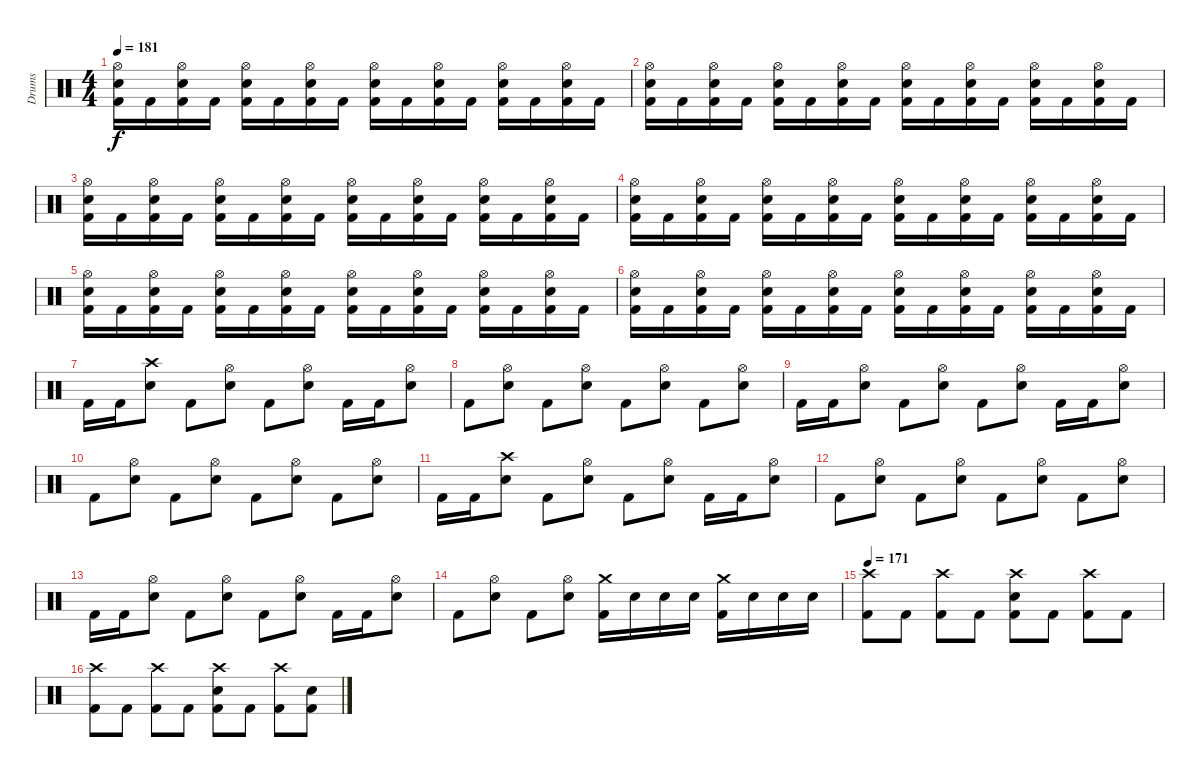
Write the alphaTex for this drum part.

\track ("Drums" "Drums") {instrument percussion}
\staff {score}
\articulation defaults
\ts (4 4)
\tempo 181
\clef neutral
\ks c
("Hi-Hat (open)" "Electric Snare (hit)" "Kick (hit) 2").16{dy f} "Kick (hit) 2".16 ("Hi-Hat (open)" "Electric Snare (hit)" "Kick (hit) 2").16 "Kick (hit) 2".16 ("Hi-Hat (open)" "Electric Snare (hit)" "Kick (hit) 2").16 "Kick (hit) 2".16 ("Hi-Hat (open)" "Electric Snare (hit)" "Kick (hit) 2").16 "Kick (hit) 2".16 ("Hi-Hat (open)" "Electric Snare (hit)" "Kick (hit) 2").16 "Kick (hit) 2".16 ("Hi-Hat (open)" "Electric Snare (hit)" "Kick (hit) 2").16 "Kick (hit) 2".16 ("Hi-Hat (open)" "Electric Snare (hit)" "Kick (hit) 2").16 "Kick (hit) 2".16 ("Hi-Hat (open)" "Electric Snare (hit)" "Kick (hit) 2").16 "Kick (hit) 2".16 |
("Hi-Hat (open)" "Electric Snare (hit)" "Kick (hit) 2").16 "Kick (hit) 2".16 ("Hi-Hat (open)" "Electric Snare (hit)" "Kick (hit) 2").16 "Kick (hit) 2".16 ("Hi-Hat (open)" "Electric Snare (hit)" "Kick (hit) 2").16 "Kick (hit) 2".16 ("Hi-Hat (open)" "Electric Snare (hit)" "Kick (hit) 2").16 "Kick (hit) 2".16 ("Hi-Hat (open)" "Electric Snare (hit)" "Kick (hit) 2").16 "Kick (hit) 2".16 ("Hi-Hat (open)" "Electric Snare (hit)" "Kick (hit) 2").16 "Kick (hit) 2".16 ("Hi-Hat (open)" "Electric Snare (hit)" "Kick (hit) 2").16 "Kick (hit) 2".16 ("Hi-Hat (open)" "Electric Snare (hit)" "Kick (hit) 2").16 "Kick (hit) 2".16 |
("Hi-Hat (open)" "Electric Snare (hit)" "Kick (hit) 2").16 "Kick (hit) 2".16 ("Hi-Hat (open)" "Electric Snare (hit)" "Kick (hit) 2").16 "Kick (hit) 2".16 ("Hi-Hat (open)" "Electric Snare (hit)" "Kick (hit) 2").16 "Kick (hit) 2".16 ("Hi-Hat (open)" "Electric Snare (hit)" "Kick (hit) 2").16 "Kick (hit) 2".16 ("Hi-Hat (open)" "Electric Snare (hit)" "Kick (hit) 2").16 "Kick (hit) 2".16 ("Hi-Hat (open)" "Electric Snare (hit)" "Kick (hit) 2").16 "Kick (hit) 2".16 ("Hi-Hat (open)" "Electric Snare (hit)" "Kick (hit) 2").16 "Kick (hit) 2".16 ("Hi-Hat (open)" "Electric Snare (hit)" "Kick (hit) 2").16 "Kick (hit) 2".16 |
("Hi-Hat (open)" "Electric Snare (hit)" "Kick (hit) 2").16 "Kick (hit) 2".16 ("Hi-Hat (open)" "Electric Snare (hit)" "Kick (hit) 2").16 "Kick (hit) 2".16 ("Hi-Hat (open)" "Electric Snare (hit)" "Kick (hit) 2").16 "Kick (hit) 2".16 ("Hi-Hat (open)" "Electric Snare (hit)" "Kick (hit) 2").16 "Kick (hit) 2".16 ("Hi-Hat (open)" "Electric Snare (hit)" "Kick (hit) 2").16 "Kick (hit) 2".16 ("Hi-Hat (open)" "Electric Snare (hit)" "Kick (hit) 2").16 "Kick (hit) 2".16 ("Hi-Hat (open)" "Electric Snare (hit)" "Kick (hit) 2").16 "Kick (hit) 2".16 ("Hi-Hat (open)" "Electric Snare (hit)" "Kick (hit) 2").16 "Kick (hit) 2".16 |
("Hi-Hat (open)" "Electric Snare (hit)" "Kick (hit) 2").16 "Kick (hit) 2".16 ("Hi-Hat (open)" "Electric Snare (hit)" "Kick (hit) 2").16 "Kick (hit) 2".16 ("Hi-Hat (open)" "Electric Snare (hit)" "Kick (hit) 2").16 "Kick (hit) 2".16 ("Hi-Hat (open)" "Electric Snare (hit)" "Kick (hit) 2").16 "Kick (hit) 2".16 ("Hi-Hat (open)" "Electric Snare (hit)" "Kick (hit) 2").16 "Kick (hit) 2".16 ("Hi-Hat (open)" "Electric Snare (hit)" "Kick (hit) 2").16 "Kick (hit) 2".16 ("Hi-Hat (open)" "Electric Snare (hit)" "Kick (hit) 2").16 "Kick (hit) 2".16 ("Hi-Hat (open)" "Electric Snare (hit)" "Kick (hit) 2").16 "Kick (hit) 2".16 |
("Hi-Hat (open)" "Electric Snare (hit)" "Kick (hit) 2").16 "Kick (hit) 2".16 ("Hi-Hat (open)" "Electric Snare (hit)" "Kick (hit) 2").16 "Kick (hit) 2".16 ("Hi-Hat (open)" "Electric Snare (hit)" "Kick (hit) 2").16 "Kick (hit) 2".16 ("Hi-Hat (open)" "Electric Snare (hit)" "Kick (hit) 2").16 "Kick (hit) 2".16 ("Hi-Hat (open)" "Electric Snare (hit)" "Kick (hit) 2").16 "Kick (hit) 2".16 ("Hi-Hat (open)" "Electric Snare (hit)" "Kick (hit) 2").16 "Kick (hit) 2".16 ("Hi-Hat (open)" "Electric Snare (hit)" "Kick (hit) 2").16 "Kick (hit) 2".16 ("Hi-Hat (open)" "Electric Snare (hit)" "Kick (hit) 2").16 "Kick (hit) 2".16 |
"Kick (hit) 2".16 "Kick (hit) 2".16 ("Crash high (hit)" "Electric Snare (hit)").8 "Kick (hit) 2".8 ("Hi-Hat (open)" "Electric Snare (hit)").8 "Kick (hit) 2".8 ("Hi-Hat (open)" "Electric Snare (hit)").8 "Kick (hit) 2".16 "Kick (hit) 2".16 ("Hi-Hat (open)" "Electric Snare (hit)").8 |
"Kick (hit) 2".8 ("Hi-Hat (open)" "Electric Snare (hit)").8 "Kick (hit) 2".8 ("Hi-Hat (open)" "Electric Snare (hit)").8 "Kick (hit) 2".8 ("Hi-Hat (open)" "Electric Snare (hit)").8 "Kick (hit) 2".8 ("Hi-Hat (open)" "Electric Snare (hit)").8 |
"Kick (hit) 2".16 "Kick (hit) 2".16 ("Hi-Hat (open)" "Electric Snare (hit)").8 "Kick (hit) 2".8 ("Hi-Hat (open)" "Electric Snare (hit)").8 "Kick (hit) 2".8 ("Hi-Hat (open)" "Electric Snare (hit)").8 "Kick (hit) 2".16 "Kick (hit) 2".16 ("Hi-Hat (open)" "Electric Snare (hit)").8 |
"Kick (hit) 2".8 ("Hi-Hat (open)" "Electric Snare (hit)").8 "Kick (hit) 2".8 ("Hi-Hat (open)" "Electric Snare (hit)").8 "Kick (hit) 2".8 ("Hi-Hat (open)" "Electric Snare (hit)").8 "Kick (hit) 2".8 ("Hi-Hat (open)" "Electric Snare (hit)").8 |
"Kick (hit) 2".16 "Kick (hit) 2".16 ("Crash high (hit)" "Electric Snare (hit)").8 "Kick (hit) 2".8 ("Hi-Hat (open)" "Electric Snare (hit)").8 "Kick (hit) 2".8 ("Hi-Hat (open)" "Electric Snare (hit)").8 "Kick (hit) 2".16 "Kick (hit) 2".16 ("Hi-Hat (open)" "Electric Snare (hit)").8 |
"Kick (hit) 2".8 ("Hi-Hat (open)" "Electric Snare (hit)").8 "Kick (hit) 2".8 ("Hi-Hat (open)" "Electric Snare (hit)").8 "Kick (hit) 2".8 ("Hi-Hat (open)" "Electric Snare (hit)").8 "Kick (hit) 2".8 ("Hi-Hat (open)" "Electric Snare (hit)").8 |
"Kick (hit) 2".16 "Kick (hit) 2".16 ("Hi-Hat (open)" "Electric Snare (hit)").8 "Kick (hit) 2".8 ("Hi-Hat (open)" "Electric Snare (hit)").8 "Kick (hit) 2".8 ("Hi-Hat (open)" "Electric Snare (hit)").8 "Kick (hit) 2".16 "Kick (hit) 2".16 ("Hi-Hat (open)" "Electric Snare (hit)").8 |
"Kick (hit) 2".8 ("Hi-Hat (open)" "Electric Snare (hit)").8 "Kick (hit) 2".8 ("Hi-Hat (open)" "Electric Snare (hit)").8 ("Crash medium (hit)" "Kick (hit) 2").16 "Electric Snare (hit)".16 "Electric Snare (hit)".16 "Electric Snare (hit)".16 ("Crash medium (hit)" "Kick (hit) 2").16 "Electric Snare (hit)".16 "Electric Snare (hit)".16 "Electric Snare (hit)".16 |
\tempo 171
("Crash high (hit)" "Kick (hit) 2").8 "Kick (hit) 2".8 ("Crash high (hit)" "Kick (hit) 2").8 "Kick (hit) 2".8 ("Crash high (hit)" "Electric Snare (hit)" "Kick (hit) 2").8 "Kick (hit) 2".8 ("Crash high (hit)" "Kick (hit) 2").8 "Kick (hit) 2".8 |
("Crash high (hit)" "Kick (hit) 2").8 "Kick (hit) 2".8 ("Crash high (hit)" "Kick (hit) 2").8 "Kick (hit) 2".8 ("Crash high (hit)" "Electric Snare (hit)" "Kick (hit) 2").8 "Kick (hit) 2".8 ("Crash high (hit)" "Kick (hit) 2").8 ("Electric Snare (hit)" "Kick (hit) 2").8
